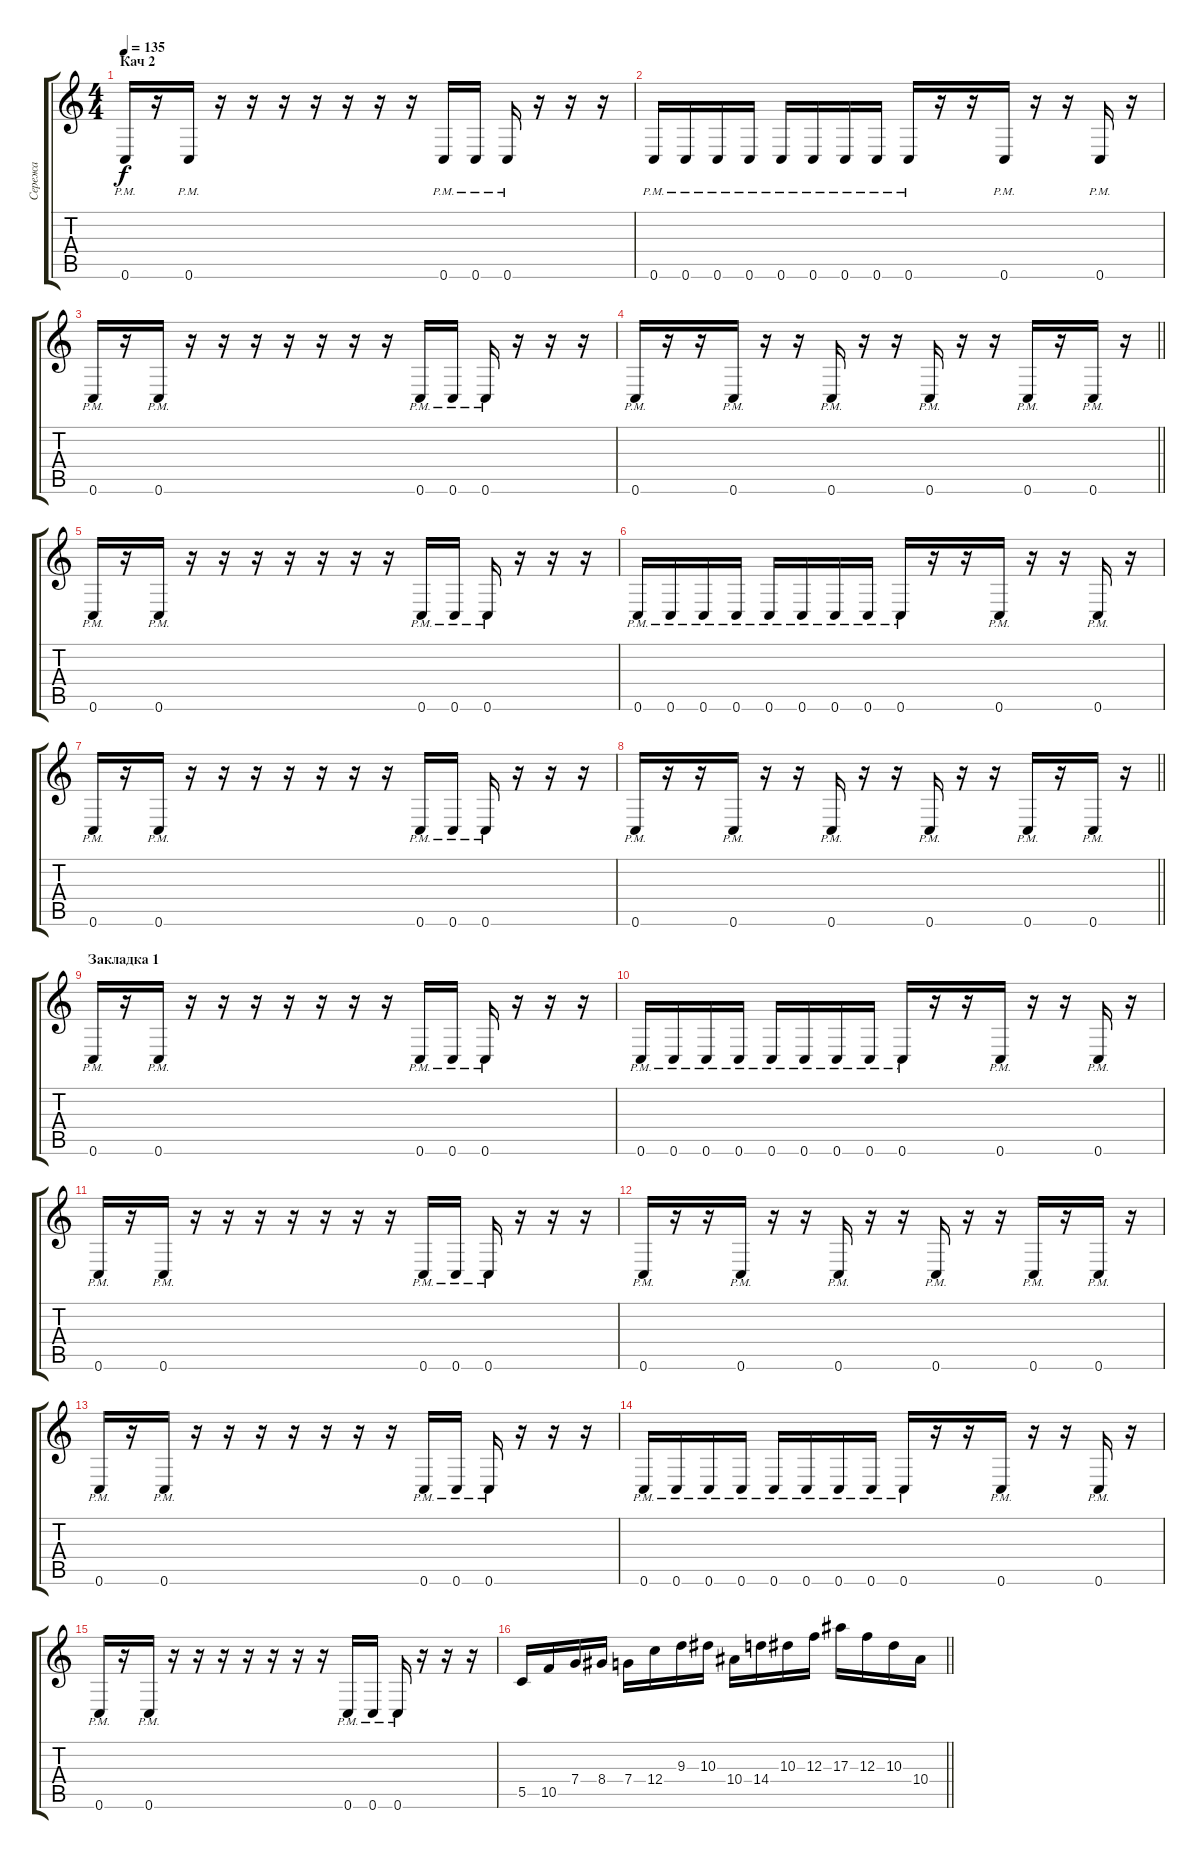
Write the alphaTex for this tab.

\track ("Сережа" "Сережа") {instrument distortionguitar}
\staff {score tabs}
\tuning (D4 A3 F3 C3 G2 C2) {hide}
\ts (4 4)
\section ("" "Кач 2")
\tempo 135
\clef g2
\ks c
0.6{pm}.16{dy f} r.16 0.6{pm}.16 r.16 r.16 r.16 r.16 r.16 r.16 r.16 0.6{pm}.16 0.6{pm}.16 0.6{pm}.16 r.16 r.16 r.16 |
0.6{pm}.16 0.6{pm}.16 0.6{pm}.16 0.6{pm}.16 0.6{pm}.16 0.6{pm}.16 0.6{pm}.16 0.6{pm}.16 0.6{pm}.16 r.16 r.16 0.6{pm}.16 r.16 r.16 0.6{pm}.16 r.16 |
0.6{pm}.16 r.16 0.6{pm}.16 r.16 r.16 r.16 r.16 r.16 r.16 r.16 0.6{pm}.16 0.6{pm}.16 0.6{pm}.16 r.16 r.16 r.16 |
\barLineRight lightlight
0.6{pm}.16 r.16 r.16 0.6{pm}.16 r.16 r.16 0.6{pm}.16 r.16 r.16 0.6{pm}.16 r.16 r.16 0.6{pm}.16 r.16 0.6{pm}.16 r.16 |
\section ("" "")
0.6{pm}.16 r.16 0.6{pm}.16 r.16 r.16 r.16 r.16 r.16 r.16 r.16 0.6{pm}.16 0.6{pm}.16 0.6{pm}.16 r.16 r.16 r.16 |
0.6{pm}.16 0.6{pm}.16 0.6{pm}.16 0.6{pm}.16 0.6{pm}.16 0.6{pm}.16 0.6{pm}.16 0.6{pm}.16 0.6{pm}.16 r.16 r.16 0.6{pm}.16 r.16 r.16 0.6{pm}.16 r.16 |
0.6{pm}.16 r.16 0.6{pm}.16 r.16 r.16 r.16 r.16 r.16 r.16 r.16 0.6{pm}.16 0.6{pm}.16 0.6{pm}.16 r.16 r.16 r.16 |
\barLineRight lightlight
0.6{pm}.16 r.16 r.16 0.6{pm}.16 r.16 r.16 0.6{pm}.16 r.16 r.16 0.6{pm}.16 r.16 r.16 0.6{pm}.16 r.16 0.6{pm}.16 r.16 |
\section ("" "Закладка 1")
0.6{pm}.16 r.16 0.6{pm}.16 r.16 r.16 r.16 r.16 r.16 r.16 r.16 0.6{pm}.16 0.6{pm}.16 0.6{pm}.16 r.16 r.16 r.16 |
0.6{pm}.16 0.6{pm}.16 0.6{pm}.16 0.6{pm}.16 0.6{pm}.16 0.6{pm}.16 0.6{pm}.16 0.6{pm}.16 0.6{pm}.16 r.16 r.16 0.6{pm}.16 r.16 r.16 0.6{pm}.16 r.16 |
0.6{pm}.16 r.16 0.6{pm}.16 r.16 r.16 r.16 r.16 r.16 r.16 r.16 0.6{pm}.16 0.6{pm}.16 0.6{pm}.16 r.16 r.16 r.16 |
0.6{pm}.16 r.16 r.16 0.6{pm}.16 r.16 r.16 0.6{pm}.16 r.16 r.16 0.6{pm}.16 r.16 r.16 0.6{pm}.16 r.16 0.6{pm}.16 r.16 |
0.6{pm}.16 r.16 0.6{pm}.16 r.16 r.16 r.16 r.16 r.16 r.16 r.16 0.6{pm}.16 0.6{pm}.16 0.6{pm}.16 r.16 r.16 r.16 |
0.6{pm}.16 0.6{pm}.16 0.6{pm}.16 0.6{pm}.16 0.6{pm}.16 0.6{pm}.16 0.6{pm}.16 0.6{pm}.16 0.6{pm}.16 r.16 r.16 0.6{pm}.16 r.16 r.16 0.6{pm}.16 r.16 |
0.6{pm}.16 r.16 0.6{pm}.16 r.16 r.16 r.16 r.16 r.16 r.16 r.16 0.6{pm}.16 0.6{pm}.16 0.6{pm}.16 r.16 r.16 r.16 |
\barLineRight lightlight
5.5.16 10.5.16 7.4.16 8.4.16 7.4.16 12.4.16 9.3.16 10.3.16 10.4.16 14.4.16 10.3.16 12.3.16 17.3.16 12.3.16 10.3.16 10.4.16
